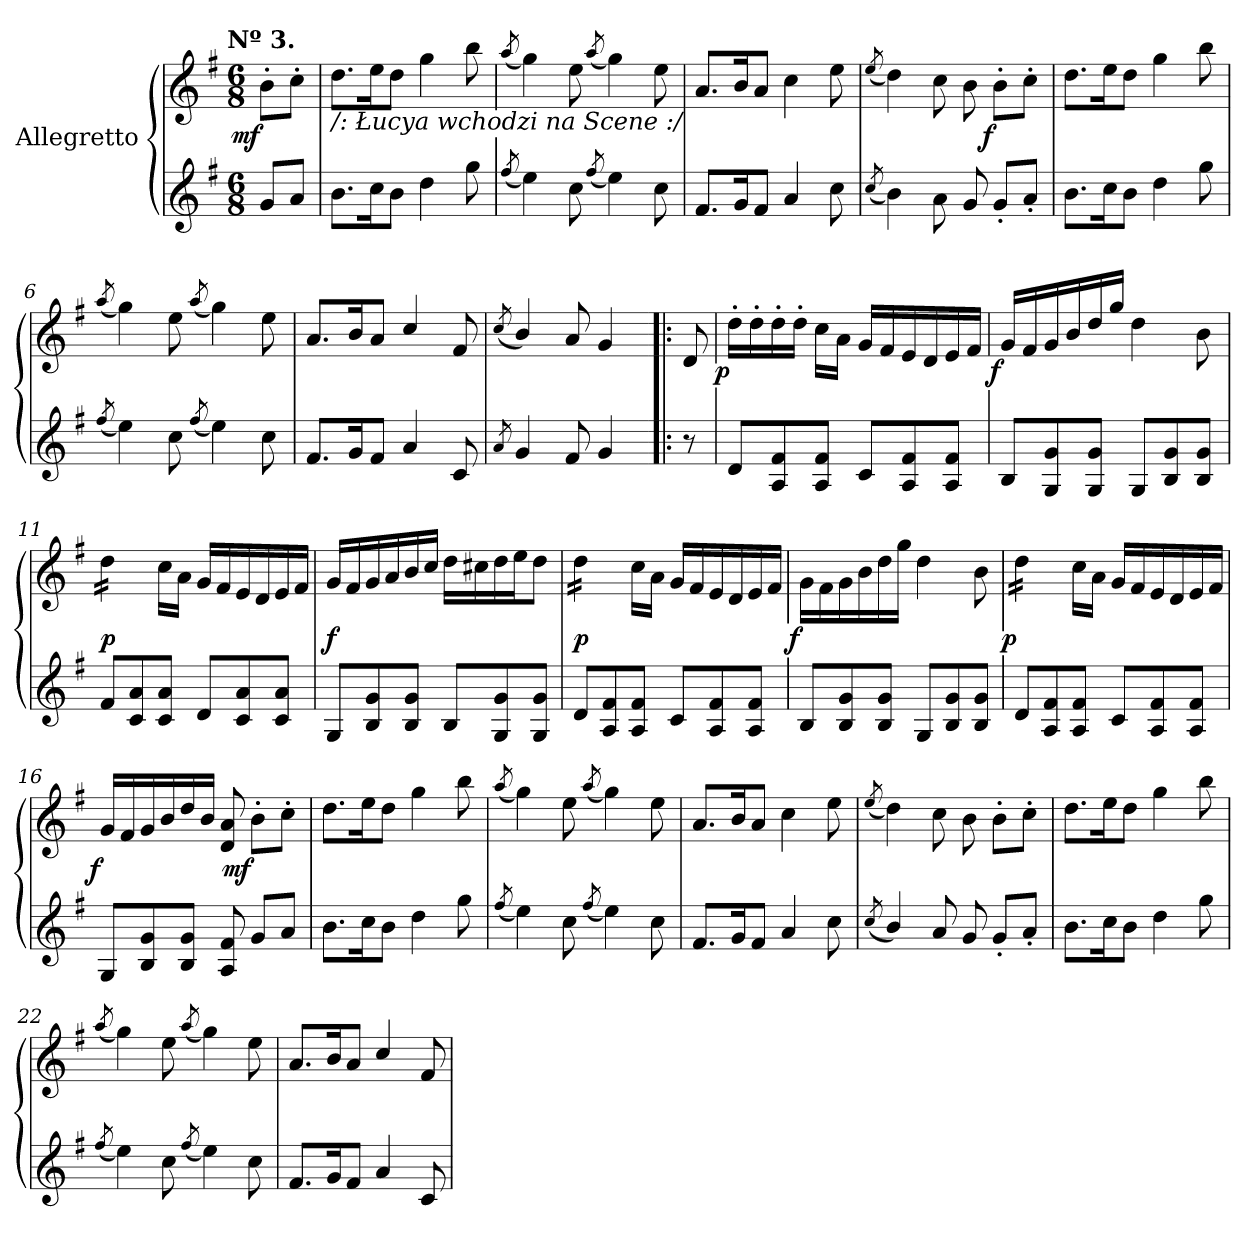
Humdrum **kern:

**kern	**kern	**dynam
*part2	*part1	*part1
*staff2	*staff1	*staff1
*I"Allegretto	*I"Allegretto	*
*clefG2	*clefG2	*
*k[f#]	*k[f#]	*
*G:	*G:	*
!!LO:TX:omd:t=Nº 3.
*M6/8	*M6/8	*
=	=	=
!	!	!LO:DY:rj
8g/L	8b'\L	mf
8a/J	8cc'\J	.
=1	=1	=1
!	!LO:TX:b:i:t=/&colon; Łucya wchodzi na Scene &colon;/	!
8.b\L	8.dd\L	.
16cc\K	16ee\K	.
8b\J	8dd\J	.
4dd\	4gg\	.
8gg\	8bb\	.
=2	=2	=2
(8qff#/	(8qaa/	.
4ee\)	4gg\)	.
8cc\	8ee\	.
(8qff#/	(8qaa/	.
4ee\)	4gg\)	.
8cc\	8ee\	.
=3	=3	=3
8.f#/L	8.a/L	.
16g/K	16b/K	.
8f#/J	8a/J	.
4a/	4cc\	.
8cc\	8ee\	.
=4	=4	=4
(8qcc/	(8qee/	.
4b\)	4dd\)	.
8a\	8cc\	.
8g/	8b\	.
!	!	!LO:DY:rj
8g'/L	8b'\L	f
8a'/J	8cc'\J	.
=5	=5	=5
8.b\L	8.dd\L	.
16cc\K	16ee\K	.
8b\J	8dd\J	.
4dd\	4gg\	.
8gg\	8bb\	.
=6	=6	=6
(8qff#/	(8qaa/	.
4ee\)	4gg\)	.
8cc\	8ee\	.
(8qff#/	(8qaa/	.
4ee\)	4gg\)	.
8cc\	8ee\	.
=7	=7	=7
8.f#/L	8.a/L	.
16g/K	16b/K	.
8f#/J	8a/J	.
4a/	4cc/	.
8c/	8f#/	.
=8	=8	=8
8qa/	(8qcc/	.
4g/	4b/)	.
8f#/	8a/	.
4g/	4g/	.
=!|:	=!|:	=!|:
8r	8d/	.
=9	=9	=9
!	!	!LO:DY:rj
8d/L	16dd'\LL	p
.	16dd'\	.
8A/ 8f#/	16dd'\	.
.	16dd'\JJ	.
8A/ 8f#/J	16cc\LL	.
.	16a\JJ	.
8c/L	16g/LL	.
.	16f#/	.
8A/ 8f#/	16e/	.
.	16d/	.
8A/ 8f#/J	16e/	.
.	16f#/JJ	.
=10	=10	=10
!	!	!LO:DY:rj
8B/L	16g/LL	f
.	16f#/	.
8G/ 8g/	16g/	.
.	16b/	.
8G/ 8g/J	16dd/	.
.	16gg/JJ	.
8G/L	4dd\	.
8B/ 8g/	.	.
8B/ 8g/J	8b\	.
=11	=11	=11
*	*tremolo	*
8f#/L	16dd\LL	p
.	16dd\	.
8c/ 8a/	16dd\	.
.	16dd\JJ	.
*	*Xtremolo	*
8c/ 8a/J	16cc\LL	.
.	16a\JJ	.
8d/L	16g/LL	.
.	16f#/	.
8c/ 8a/	16e/	.
.	16d/	.
8c/ 8a/J	16e/	.
.	16f#/JJ	.
=12	=12	=12
8G/L	16g/LL	f
.	16f#/	.
8B/ 8g/	16g/	.
.	16a/	.
8B/ 8g/J	16b/	.
.	16cc/JJ	.
8B/L	16dd\LL	.
.	16cc#X\	.
8G/ 8g/	16dd\	.
.	16ee\J	.
8G/ 8g/J	8dd\J	.
=13	=13	=13
*	*tremolo	*
8d/L	16dd\LL	p
.	16dd\	.
8A/ 8f#/	16dd\	.
.	16dd\JJ	.
*	*Xtremolo	*
8A/ 8f#/J	16cc\LL	.
.	16a\JJ	.
8c/L	16g/LL	.
.	16f#/	.
8A/ 8f#/	16e/	.
.	16d/	.
8A/ 8f#/J	16e/	.
.	16f#/JJ	.
=14	=14	=14
!	!	!LO:DY:rj
8B/L	16g\LL	f
.	16f#\	.
8B/ 8g/	16g\	.
.	16b\	.
8B/ 8g/J	16dd\	.
.	16gg\JJ	.
8G/L	4dd\	.
8B/ 8g/	.	.
8B/ 8g/J	8b\	.
=15	=15	=15
!	!	!LO:DY:rj
*	*tremolo	*
8d/L	16dd\LL	p
.	16dd\	.
8A/ 8f#/	16dd\	.
.	16dd\JJ	.
*	*Xtremolo	*
8A/ 8f#/J	16cc\LL	.
.	16a\JJ	.
8c/L	16g/LL	.
.	16f#/	.
8A/ 8f#/	16e/	.
.	16d/	.
8A/ 8f#/J	16e/	.
.	16f#/JJ	.
=16	=16	=16
!	!	!LO:DY:rj
8G/L	16g/LL	f
.	16f#/	.
8B/ 8g/	16g/	.
.	16b/	.
8B/ 8g/J	16dd/	.
.	16b/JJ	.
8A/ 8f#/	8d/ 8a/	.
!	!	!LO:DY:rj
8g/L	8b'\L	mf
8a/J	8cc'\J	.
=17	=17	=17
8.b\L	8.dd\L	.
16cc\K	16ee\K	.
8b\J	8dd\J	.
4dd\	4gg\	.
8gg\	8bb\	.
=18	=18	=18
(8qff#/	(8qaa/	.
4ee\)	4gg\)	.
8cc\	8ee\	.
(8qff#/	(8qaa/	.
4ee\)	4gg\)	.
8cc\	8ee\	.
=19	=19	=19
8.f#/L	8.a/L	.
16g/K	16b/K	.
8f#/J	8a/J	.
4a/	4cc\	.
8cc\	8ee\	.
=20	=20	=20
(8qcc/	(8qee/	.
4b/)	4dd\)	.
8a/	8cc\	.
8g/	8b\	.
8g'/L	8b'\L	.
8a'/J	8cc'\J	.
=21	=21	=21
8.b\L	8.dd\L	.
16cc\K	16ee\K	.
8b\J	8dd\J	.
4dd\	4gg\	.
8gg\	8bb\	.
=22	=22	=22
(8qff#/	(8qaa/	.
4ee\)	4gg\)	.
8cc\	8ee\	.
(8qff#/	(8qaa/	.
4ee\)	4gg\)	.
8cc\	8ee\	.
=23	=23	=23
8.f#/L	8.a/L	.
16g/K	16b/K	.
8f#/J	8a/J	.
4a/	4cc/	.
8c/	8f#/	.
=	=	=
*-	*-	*-
